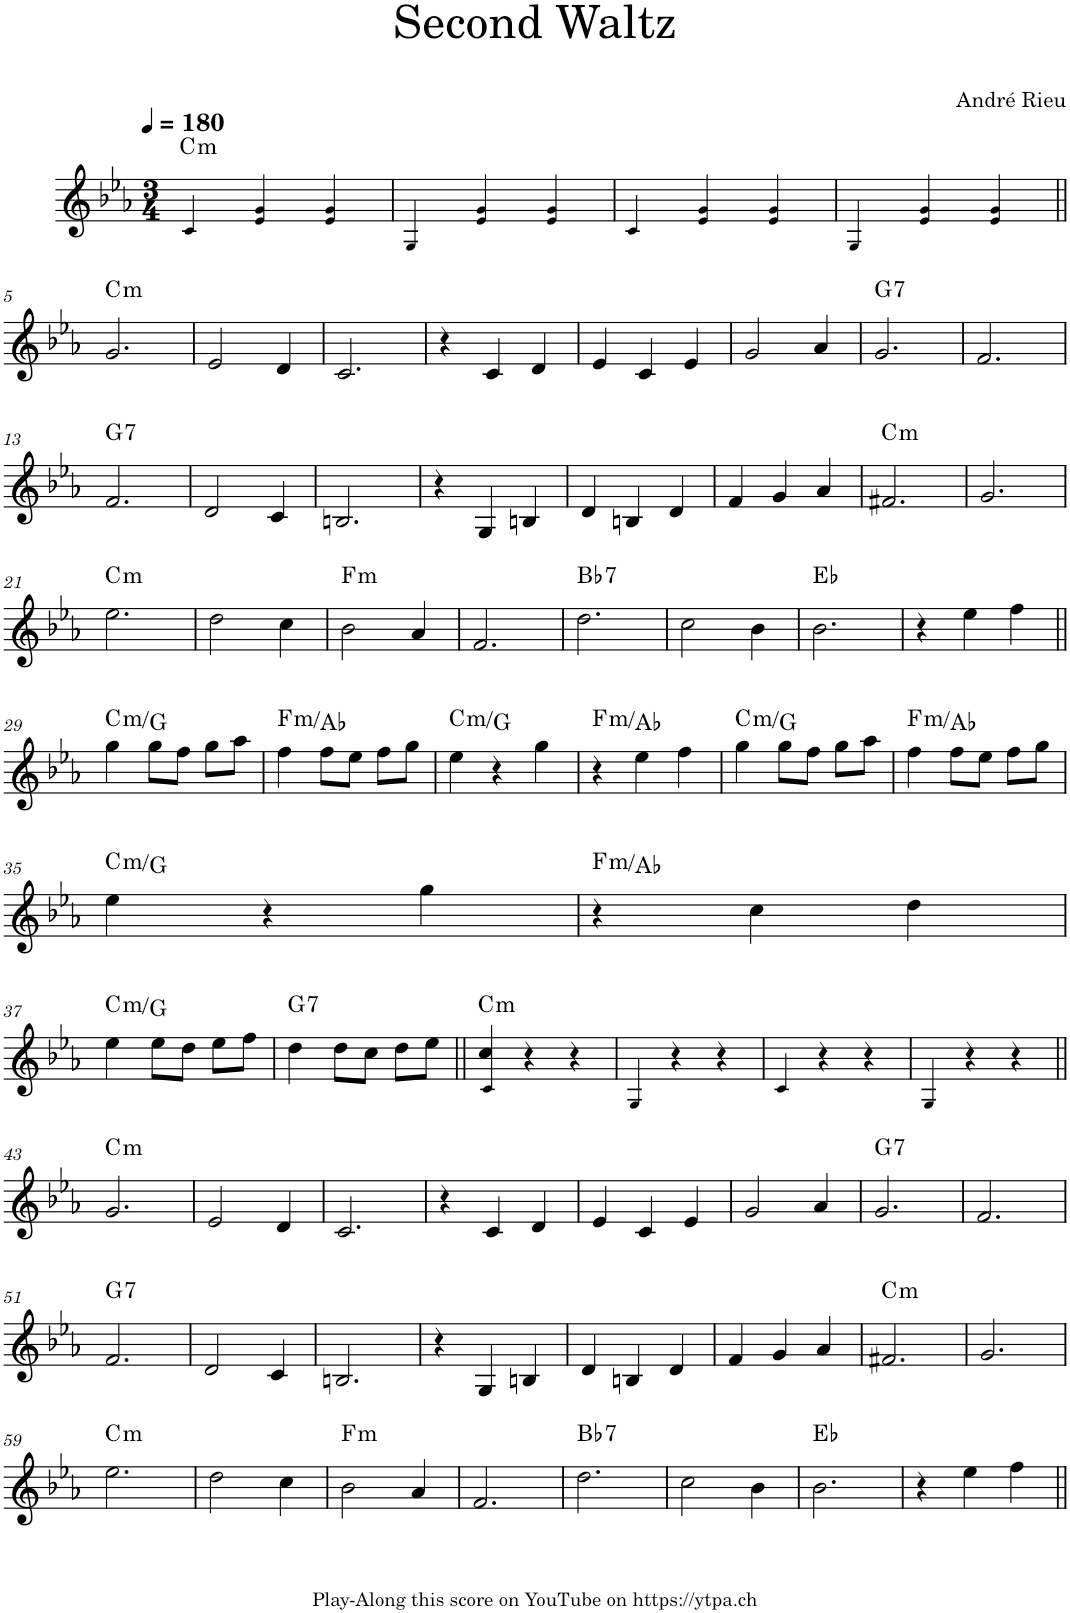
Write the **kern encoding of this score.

**kern	**harte
*part1	*part1
*staff1	*
*I"Piano	*
*I'Pno.	*
*clefG2	*
*k[b-e-a-]	*
*M3/4	*
*MM180	*
=1	=1
!	!LO:H:kt=m
4c!/	C:min
4e-!/ 4g!/	.
4e-!/ 4g!/	.
=2	=2
4G!/	.
4e-!/ 4g!/	.
4e-!/ 4g!/	.
=3	=3
4c!/	.
4e-!/ 4g!/	.
4e-!/ 4g!/	.
=4	=4
4G!/	.
4e-!/ 4g!/	.
4e-!/ 4g!/	.
!!LO:LB:g=z
=5||	=5||
!	!LO:H:kt=m
2.g/	C:min
=6	=6
2e-/	.
4d/	.
=7	=7
2.c/	.
=8	=8
4r	.
4c/	.
4d/	.
=9	=9
4e-/	.
4c/	.
4e-/	.
=10	=10
2g/	.
4a-/	.
=11	=11
!	!LO:H:kt=7
2.g/	G:7
=12	=12
2.f/	.
!!LO:LB:g=z
=13	=13
!	!LO:H:kt=7
2.f/	G:7
=14	=14
2d/	.
4c/	.
=15	=15
2.Bn/	.
=16	=16
4r	.
4G/	.
4Bn/	.
=17	=17
4d/	.
4Bn/	.
4d/	.
=18	=18
4f/	.
4g/	.
4a-/	.
=19	=19
!	!LO:H:kt=m
2.f#X/	C:min
=20	=20
2.g/	.
!!LO:LB:g=z
=21	=21
!	!LO:H:kt=m
2.ee-\	C:min
=22	=22
2dd\	.
4cc\	.
=23	=23
!	!LO:H:kt=m
2b-\	F:min
4a-/	.
=24	=24
2.f/	.
=25	=25
!	!LO:H:kt=7
2.dd\	Bb:7
=26	=26
2cc\	.
4b-\	.
=27	=27
2.b-\	Eb:maj
=28	=28
4r	.
4ee-\	.
4ff\	.
!!LO:LB:g=z
=29||	=29||
!	!LO:H:kt=m
4gg\	C:min/5
8gg\L	.
8ff\J	.
8gg\L	.
8aa-\J	.
=30	=30
!	!LO:H:kt=m
4ff\	F:min/b3
8ff\L	.
8ee-\J	.
8ff\L	.
8gg\J	.
=31	=31
!	!LO:H:kt=m
4ee-\	C:min/5
4r	.
4gg\	.
=32	=32
!	!LO:H:kt=m
4r	F:min/b3
4ee-\	.
4ff\	.
=33	=33
!	!LO:H:kt=m
4gg\	C:min/5
8gg\L	.
8ff\J	.
8gg\L	.
8aa-\J	.
=34	=34
!	!LO:H:kt=m
4ff\	F:min/b3
8ff\L	.
8ee-\J	.
8ff\L	.
8gg\J	.
!!LO:LB:g=z
=35	=35
!	!LO:H:kt=m
4ee-\	C:min/5
4r	.
4gg\	.
=36	=36
!	!LO:H:kt=m
4r	F:min/b3
4cc\	.
4dd\	.
!!LO:LB:g=z
=37	=37
!	!LO:H:kt=m
4ee-\	C:min/5
8ee-\L	.
8dd\J	.
8ee-\L	.
8ff\J	.
=38	=38
!	!LO:H:kt=7
4dd\	G:7
8dd\L	.
8cc\J	.
8dd\L	.
8ee-\J	.
=39||	=39||
!	!LO:H:kt=m
4c!/ 4cc/	C:min
4r	.
4r	.
=40	=40
4G!/	.
4r	.
4r	.
=41	=41
4c!/	.
4r	.
4r	.
=42	=42
4G!/	.
4r	.
4r	.
!!LO:LB:g=z
=43||	=43||
!	!LO:H:kt=m
2.g/	C:min
=44	=44
2e-/	.
4d/	.
=45	=45
2.c/	.
=46	=46
4r	.
4c/	.
4d/	.
=47	=47
4e-/	.
4c/	.
4e-/	.
=48	=48
2g/	.
4a-/	.
=49	=49
!	!LO:H:kt=7
2.g/	G:7
=50	=50
2.f/	.
!!LO:LB:g=z
=51	=51
!	!LO:H:kt=7
2.f/	G:7
=52	=52
2d/	.
4c/	.
=53	=53
2.Bn/	.
=54	=54
4r	.
4G/	.
4Bn/	.
=55	=55
4d/	.
4Bn/	.
4d/	.
=56	=56
4f/	.
4g/	.
4a-/	.
=57	=57
!	!LO:H:kt=m
2.f#X/	C:min
=58	=58
2.g/	.
!!LO:LB:g=z
=59	=59
!	!LO:H:kt=m
2.ee-\	C:min
=60	=60
2dd\	.
4cc\	.
=61	=61
!	!LO:H:kt=m
2b-\	F:min
4a-/	.
=62	=62
2.f/	.
=63	=63
!	!LO:H:kt=7
2.dd\	Bb:7
=64	=64
2cc\	.
4b-\	.
=65	=65
2.b-\	Eb:maj
=66	=66
4r	.
4ee-\	.
4ff\	.
=||	=||
*-	*-
